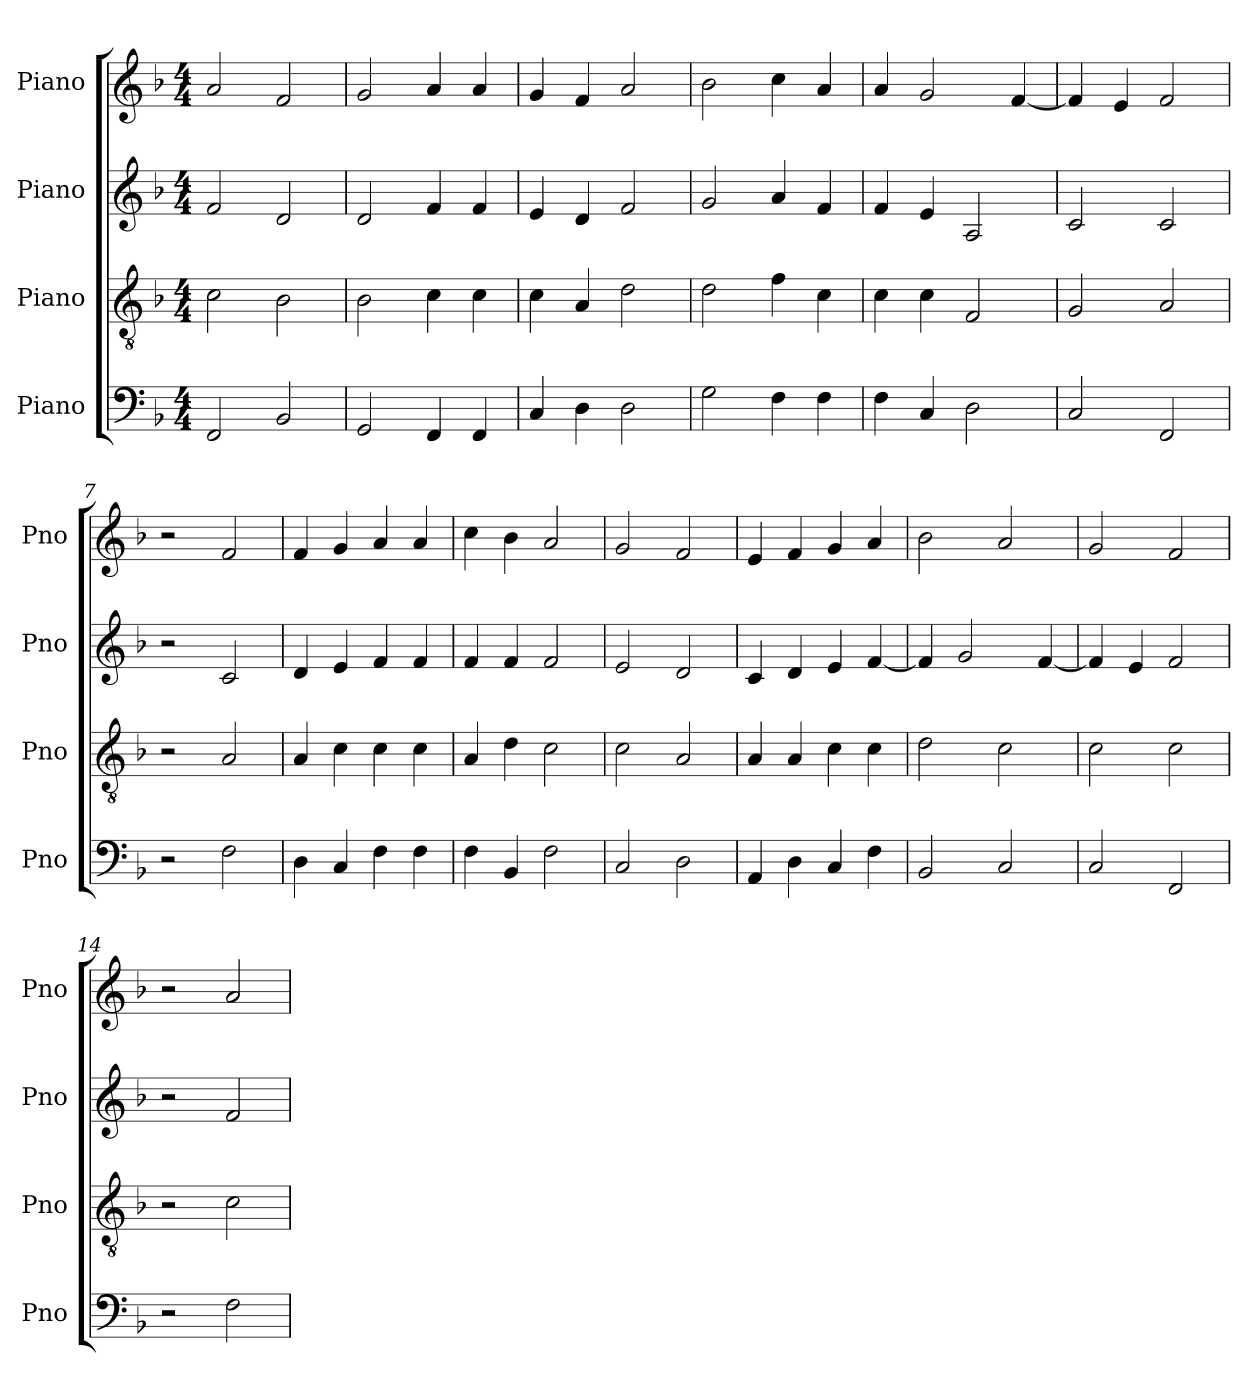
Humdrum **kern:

**kern	**kern	**kern	**kern
*part4	*part3	*part2	*part1
*staff4	*staff3	*staff2	*staff1
*I"Piano	*I"Piano	*I"Piano	*I"Piano
*I'Pno	*I'Pno	*I'Pno	*I'Pno
*clefF4	*clefGv2	*clefG2	*clefG2
*k[b-]	*k[b-]	*k[b-]	*k[b-]
*M4/4	*M4/4	*M4/4	*M4/4
=1	=1	=1	=1
2FF/	2c\	2f/	2a/
2BB-/	2B-\	2d/	2f/
=2	=2	=2	=2
2GG/	2B-\	2d/	2g/
4FF/	4c\	4f/	4a/
4FF/	4c\	4f/	4a/
=3	=3	=3	=3
4C/	4c\	4e/	4g/
4D\	4A/	4d/	4f/
2D\	2d\	2f/	2a/
=4	=4	=4	=4
2G\	2d\	2g/	2b-\
4F\	4f\	4a/	4cc\
4F\	4c\	4f/	4a/
=5	=5	=5	=5
4F\	4c\	4f/	4a/
4C/	4c\	4e/	2g/
2D\	2F/	2A/	.
.	.	.	[4f/
=6	=6	=6	=6
2C/	2G/	2c/	4f/]
.	.	.	4e/
2FF/	2A/	2c/	2f/
=7	=7	=7	=7
2r	2r	2r	2r
2F\	2A/	2c/	2f/
=8	=8	=8	=8
4D\	4A/	4d/	4f/
4C/	4c\	4e/	4g/
4F\	4c\	4f/	4a/
4F\	4c\	4f/	4a/
=9	=9	=9	=9
4F\	4A/	4f/	4cc\
4BB-/	4d\	4f/	4b-\
2F\	2c\	2f/	2a/
!!LO:LB:g=z
=10	=10	=10	=10
2C/	2c\	2e/	2g/
2D\	2A/	2d/	2f/
=11	=11	=11	=11
4AA/	4A/	4c/	4e/
4D\	4A/	4d/	4f/
4C/	4c\	4e/	4g/
4F\	4c\	[4f/	4a/
=12	=12	=12	=12
2BB-/	2d\	4f/]	2b-\
.	.	2g/	.
2C/	2c\	.	2a/
.	.	[4f/	.
=13	=13	=13	=13
2C/	2c\	4f/]	2g/
.	.	4e/	.
2FF/	2c\	2f/	2f/
=14	=14	=14	=14
2r	2r	2r	2r
2F\	2c\	2f/	2a/
=	=	=	=
*-	*-	*-	*-
